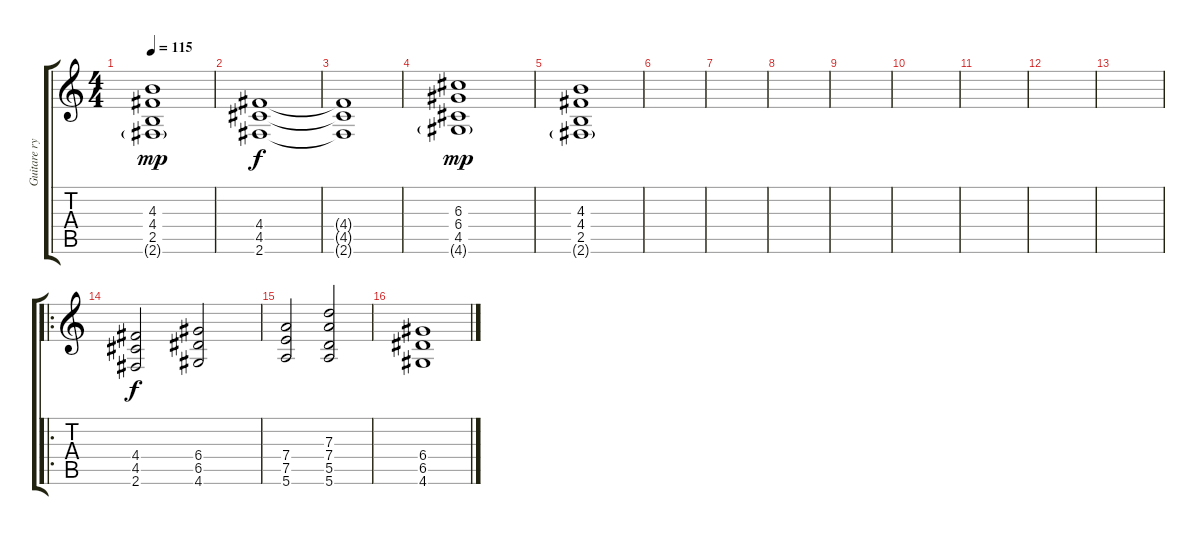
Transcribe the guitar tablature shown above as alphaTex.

\track ("Guitare rythm" "Guitare ry") {instrument distortionguitar}
\staff {score tabs}
\tuning (E4 B3 G3 D3 A2 E2) {hide}
\ts (4 4)
\tempo 115
\clef g2
\ks c
(4.3 4.4 2.5 2.6{g}).1{dy mp} |
(4.4 4.5 2.6).1{dy f} |
(4.4{t} 4.5{t} 2.6{t}).1 |
(6.3 6.4 4.5 4.6{g}).1{dy mp} |
(4.3 4.4 2.5 2.6{g}).1 |
|
|
|
|
|
|
|
|
\ro
(4.4 4.5 2.6).2{dy f volume 13} (6.4 6.5 4.6).2 |
(7.4 7.5 5.6).2 (7.3 7.4 5.5 5.6).2 |
(6.4 6.5 4.6).1
